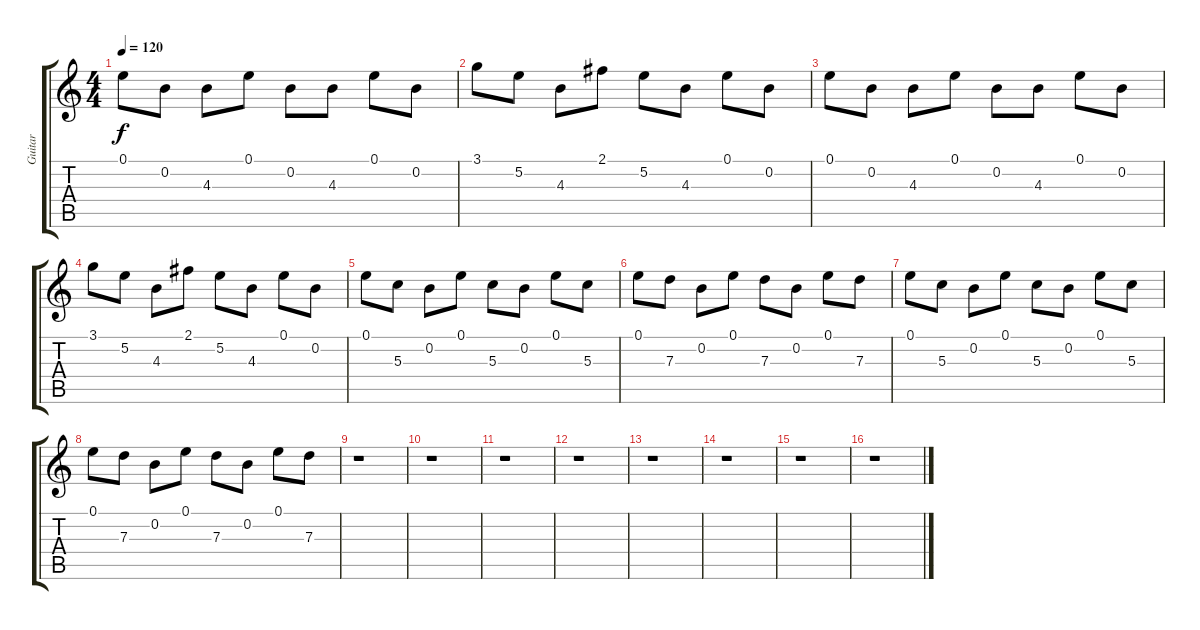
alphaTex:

\track ("Guitar" "Guitar") {instrument electricguitarclean}
\staff {score tabs}
\tuning (E4 B3 G3 D3 A2 E2) {hide}
\ts (4 4)
\tempo 120
\clef g2
\ks c
0.1.8{dy f} 0.2.8 4.3.8 0.1.8 0.2.8 4.3.8 0.1.8 0.2.8 |
3.1.8 5.2.8 4.3.8 2.1.8 5.2.8 4.3.8 0.1.8 0.2.8 |
0.1.8 0.2.8 4.3.8 0.1.8 0.2.8 4.3.8 0.1.8 0.2.8 |
3.1.8 5.2.8 4.3.8 2.1.8 5.2.8 4.3.8 0.1.8 0.2.8 |
0.1.8 5.3.8 0.2.8 0.1.8 5.3.8 0.2.8 0.1.8 5.3.8 |
0.1.8 7.3.8 0.2.8 0.1.8 7.3.8 0.2.8 0.1.8 7.3.8 |
0.1.8 5.3.8 0.2.8 0.1.8 5.3.8 0.2.8 0.1.8 5.3.8 |
0.1.8 7.3.8 0.2.8 0.1.8 7.3.8 0.2.8 0.1.8 7.3.8 |
r.1 |
r.1 |
r.1 |
r.1 |
r.1 |
r.1 |
r.1 |
r.1
